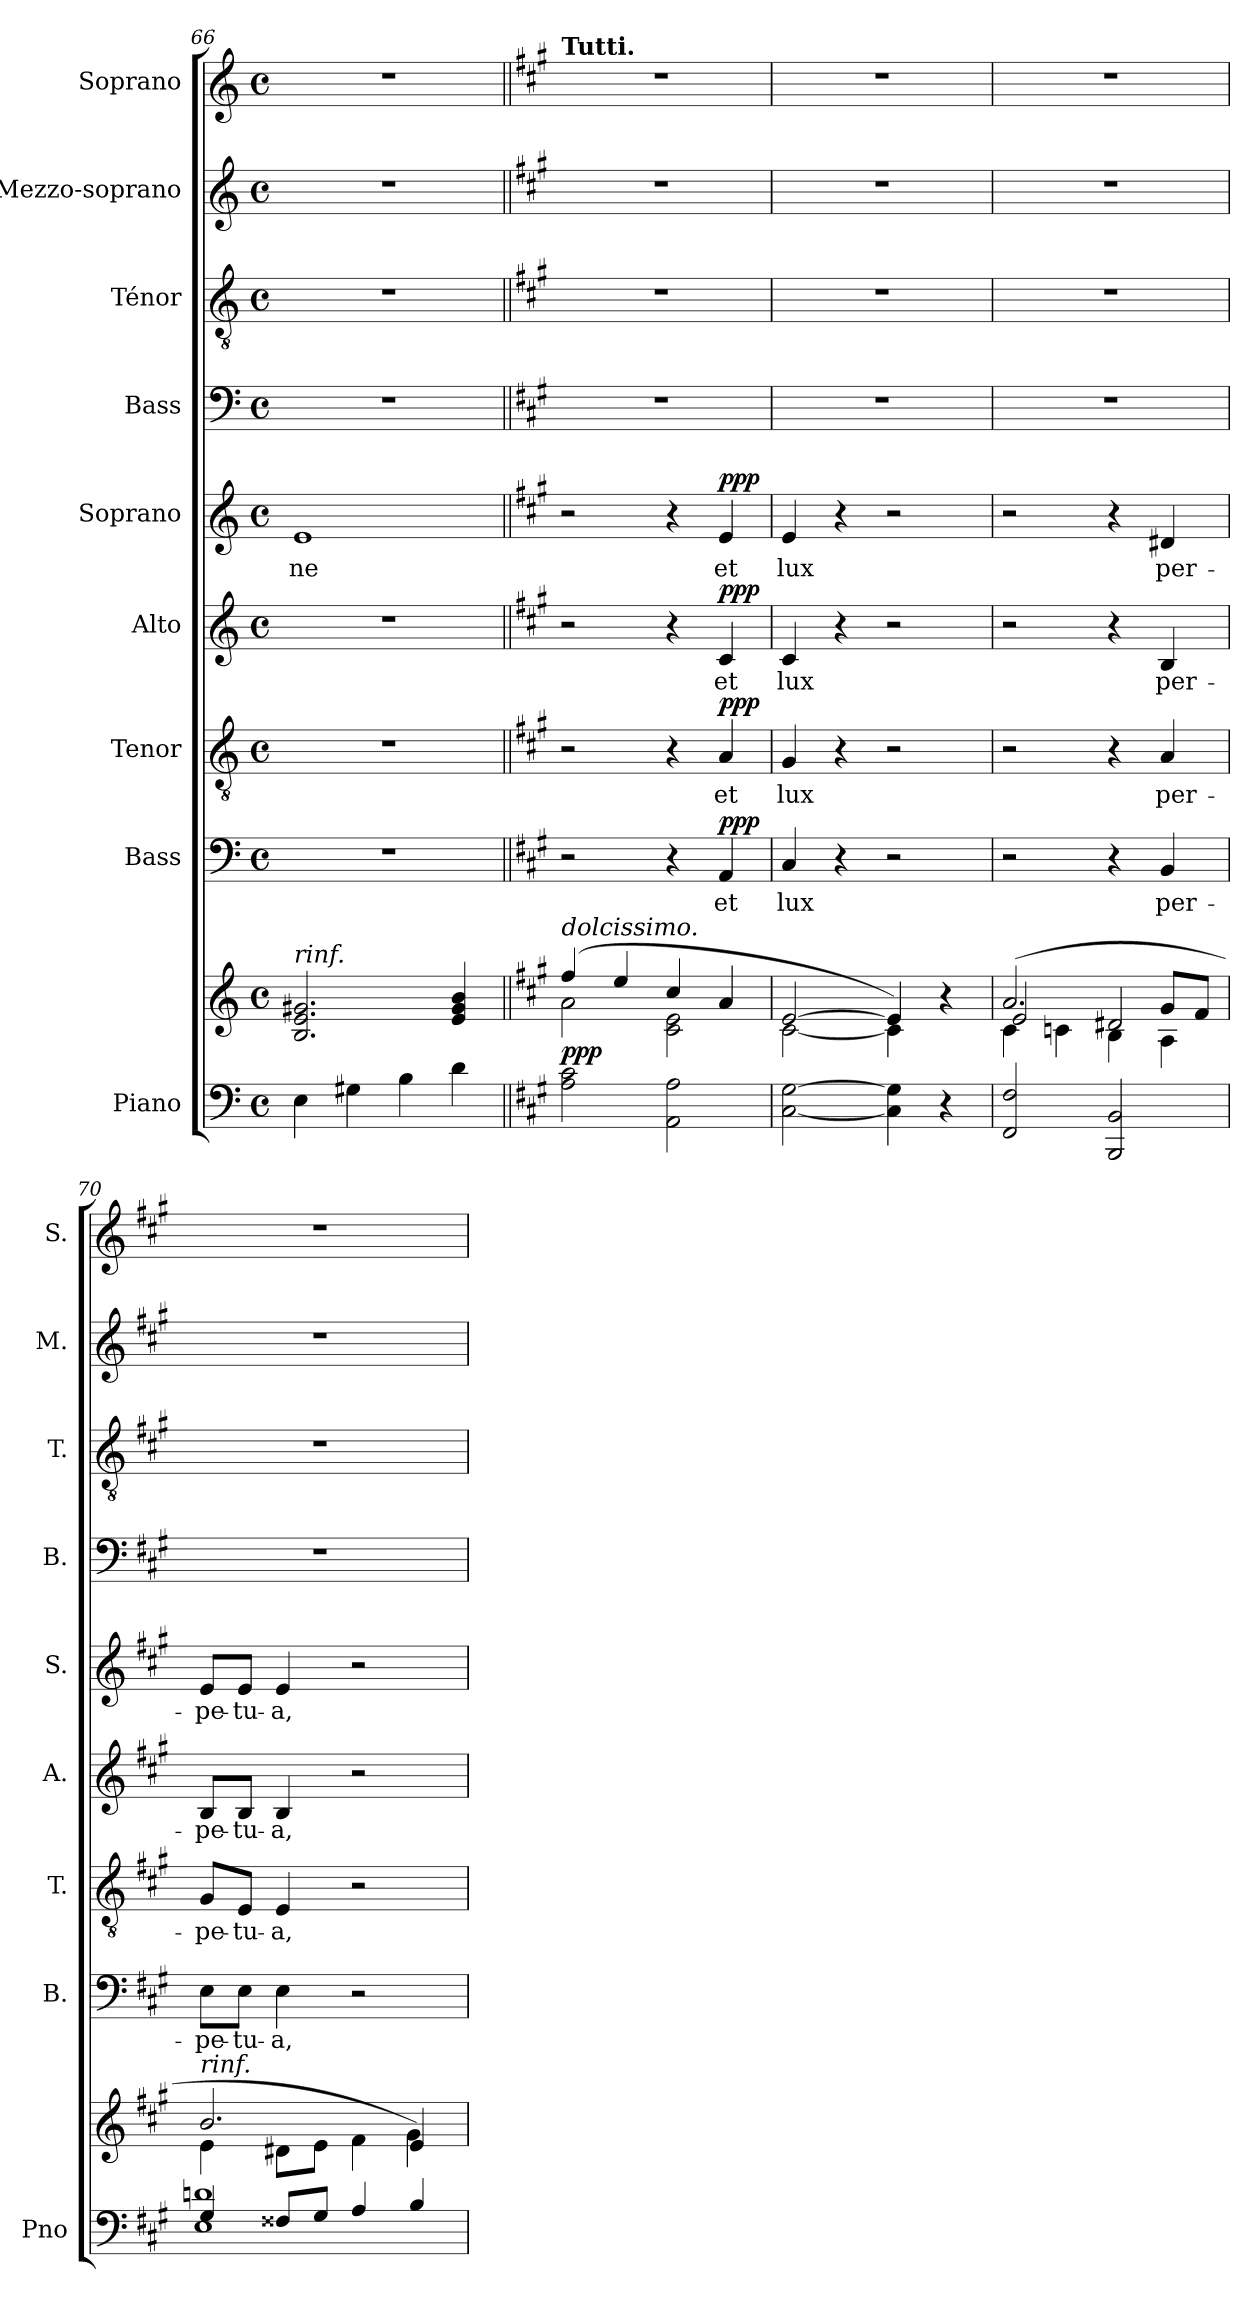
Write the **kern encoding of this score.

**kern	**kern	**dynam	**kern	**text	**dynam	**kern	**text	**dynam	**kern	**text	**dynam	**kern	**text	**dynam	**kern	**kern	**kern	**kern
*part9	*part9	*part9	*part8	*part8	*part8	*part7	*part7	*part7	*part6	*part6	*part6	*part5	*part5	*part5	*part4	*part3	*part2	*part1
*staff10	*staff9	*staff9/10	*staff8	*staff8	*staff8	*staff7	*staff7	*staff7	*staff6	*staff6	*staff6	*staff5	*staff5	*staff5	*staff4	*staff3	*staff2	*staff1
*I"Piano	*	*	*I"Bass	*	*	*I"Tenor	*	*	*I"Alto	*	*	*I"Soprano	*	*	*I"Bass	*I"Ténor	*I"Mezzo-soprano	*I"Soprano
*I'Pno	*	*	*I'B.	*	*	*I'T.	*	*	*I'A.	*	*	*I'S.	*	*	*I'B.	*I'T.	*I'M.	*I'S.
*clefF4	*clefG2	*	*clefF4	*	*	*clefGv2	*	*	*clefG2	*	*	*clefG2	*	*	*clefF4	*clefGv2	*clefG2	*clefG2
*k[]	*k[]	*	*k[]	*	*	*k[]	*	*	*k[]	*	*	*k[]	*	*	*k[]	*k[]	*k[]	*k[]
*M4/4	*M4/4	*	*M4/4	*	*	*M4/4	*	*	*M4/4	*	*	*M4/4	*	*	*M4/4	*M4/4	*M4/4	*M4/4
*met(c)	*met(c)	*	*met(c)	*	*	*met(c)	*	*	*met(c)	*	*	*met(c)	*	*	*met(c)	*met(c)	*met(c)	*met(c)
=66	=66	=66	=66	=66	=66	=66	=66	=66	=66	=66	=66	=66	=66	=66	=66	=66	=66	=66
!	!LO:TX:a:i:t=rinf.	!	!	!	!	!	!	!	!	!	!	!	!	!	!	!	!	!
!	!	!	!	!	!	!	!	!	!	!	!	!	!LO:LY:b	!	!	!	!	!
4E\	2.B/ 2.e/ 2.g#X/	.	1r	.	.	1r	.	.	1r	.	.	1e	-ne	.	1r	1r	1r	1r
4G#X\	.	.	.	.	.	.	.	.	.	.	.	.	.	.	.	.	.	.
4B\	.	.	.	.	.	.	.	.	.	.	.	.	.	.	.	.	.	.
4d\	4e/ 4g#/ 4b/	.	.	.	.	.	.	.	.	.	.	.	.	.	.	.	.	.
=67||	=67||	=67||	=67||	=67||	=67||	=67||	=67||	=67||	=67||	=67||	=67||	=67||	=67||	=67||	=67||	=67||	=67||	=67||
*k[f#c#g#]	*k[f#c#g#]	*	*k[f#c#g#]	*	*	*k[f#c#g#]	*	*	*k[f#c#g#]	*	*	*k[f#c#g#]	*	*	*k[f#c#g#]	*k[f#c#g#]	*k[f#c#g#]	*k[f#c#g#]
*	*^	*	*	*	*	*	*	*	*	*	*	*	*	*	*	*	*	*
!	!	!	!	!	!	!	!	!	!	!	!	!	!	!	!	!	!	!	!LO:TX:a:B:t=Tutti.
!	!LO:TX:a:i:t=dolcissimo.	!	!	!	!	!	!	!	!	!	!	!	!	!	!	!	!	!	!
!	!	!	!LO:DY:a=2	!	!	!	!	!	!	!	!	!	!	!	!	!	!	!	!
2A\ 2c#\	(4ff#/	2a\	ppp	2r	.	.	2r	.	.	2r	.	.	2r	.	.	1r	1r	1r	1r
.	4ee/	.	.	.	.	.	.	.	.	.	.	.	.	.	.	.	.	.	.
2AA\ 2A\	4cc#/	2c#\ 2e\	.	4r	.	.	4r	.	.	4r	.	.	4r	.	.	.	.	.	.
!	!	!	!	!	!LO:LY:b	!LO:DY:a	!	!LO:LY:b	!LO:DY:a	!	!LO:LY:b	!LO:DY:a	!	!LO:LY:b	!LO:DY:a	!	!	!	!
.	4a/	.	.	4AA/	et	ppp	4A/	et	ppp	4c#/	et	ppp	4e/	et	ppp	.	.	.	.
=68	=68	=68	=68	=68	=68	=68	=68	=68	=68	=68	=68	=68	=68	=68	=68	=68	=68	=68	=68
!	!	!	!	!	!LO:LY:b	!	!	!LO:LY:b	!	!	!LO:LY:b	!	!	!LO:LY:b	!	!	!	!	!
[2C#\ [2G#\	[2e/	[2c#\	.	4C#/	lux	.	4G#/	lux	.	4c#/	lux	.	4e/	lux	.	1r	1r	1r	1r
.	.	.	.	4r	.	.	4r	.	.	4r	.	.	4r	.	.	.	.	.	.
4C#\] 4G#\]	4e/])	4c#\]	.	2r	.	.	2r	.	.	2r	.	.	2r	.	.	.	.	.	.
4r	4r	4ryy	.	.	.	.	.	.	.	.	.	.	.	.	.	.	.	.	.
=69	=69	=69	=69	=69	=69	=69	=69	=69	=69	=69	=69	=69	=69	=69	=69	=69	=69	=69	=69
*	*	*^	*	*	*	*	*	*	*	*	*	*	*	*	*	*	*	*	*
2FF#/ 2F#/	(2.a/	4c#\	2e/	.	2r	.	.	2r	.	.	2r	.	.	2r	.	.	1r	1r	1r	1r
.	.	4cn\	.	.	.	.	.	.	.	.	.	.	.	.	.	.	.	.	.	.
2BBB/ 2BB/	.	4B\	2d#X/	.	4r	.	.	4r	.	.	4r	.	.	4r	.	.	.	.	.	.
!	!	!	!	!	!	!LO:LY:b	!	!	!LO:LY:b	!	!	!LO:LY:b	!	!	!LO:LY:b	!	!	!	!	!
.	8g#/L	4A\	.	.	4BB/	per-	.	4A/	per-	.	4B/	per-	.	4d#X/	per-	.	.	.	.	.
.	8f#/J	.	.	.	.	.	.	.	.	.	.	.	.	.	.	.	.	.	.	.
*	*	*v	*v	*	*	*	*	*	*	*	*	*	*	*	*	*	*	*	*	*
=70	=70	=70	=70	=70	=70	=70	=70	=70	=70	=70	=70	=70	=70	=70	=70	=70	=70	=70	=70
*^	*	*	*	*	*	*	*	*	*	*	*	*	*	*	*	*	*	*	*
!	!	!LO:TX:a:i:t=rinf.	!	!	!	!	!	!	!	!	!	!	!	!	!	!	!	!	!	!
!	!	!	!	!	!	!LO:LY:b	!	!	!LO:LY:b	!	!	!LO:LY:b	!	!	!LO:LY:b	!	!	!	!	!
4G#/	1E 1dn	2.b/	4e\	.	8E\L	-pe-	.	8G#/L	-pe-	.	8B/L	-pe-	.	8e/L	-pe-	.	1r	1r	1r	1r
!	!	!	!	!	!	!LO:LY:b	!	!	!LO:LY:b	!	!	!LO:LY:b	!	!	!LO:LY:b	!	!	!	!	!
.	.	.	.	.	8E\J	-tu-	.	8E/J	-tu-	.	8B/J	-tu-	.	8e/J	-tu-	.	.	.	.	.
!	!	!	!	!	!	!LO:LY:b	!	!	!LO:LY:b	!	!	!LO:LY:b	!	!	!LO:LY:b	!	!	!	!	!
8F##X/L	.	.	8d#X\L	.	4E\	-a,	.	4E/	-a,	.	4B/	-a,	.	4e/	-a,	.	.	.	.	.
8G#/J	.	.	8e\J	.	.	.	.	.	.	.	.	.	.	.	.	.	.	.	.	.
4A/	.	.	4f#\	.	2r	.	.	2r	.	.	2r	.	.	2r	.	.	.	.	.	.
4B/	.	4e/)	4g#\	.	.	.	.	.	.	.	.	.	.	.	.	.	.	.	.	.
*v	*v	*	*	*	*	*	*	*	*	*	*	*	*	*	*	*	*	*	*	*
*	*v	*v	*	*	*	*	*	*	*	*	*	*	*	*	*	*	*	*	*
=	=	=	=	=	=	=	=	=	=	=	=	=	=	=	=	=	=	=
*-	*-	*-	*-	*-	*-	*-	*-	*-	*-	*-	*-	*-	*-	*-	*-	*-	*-	*-
